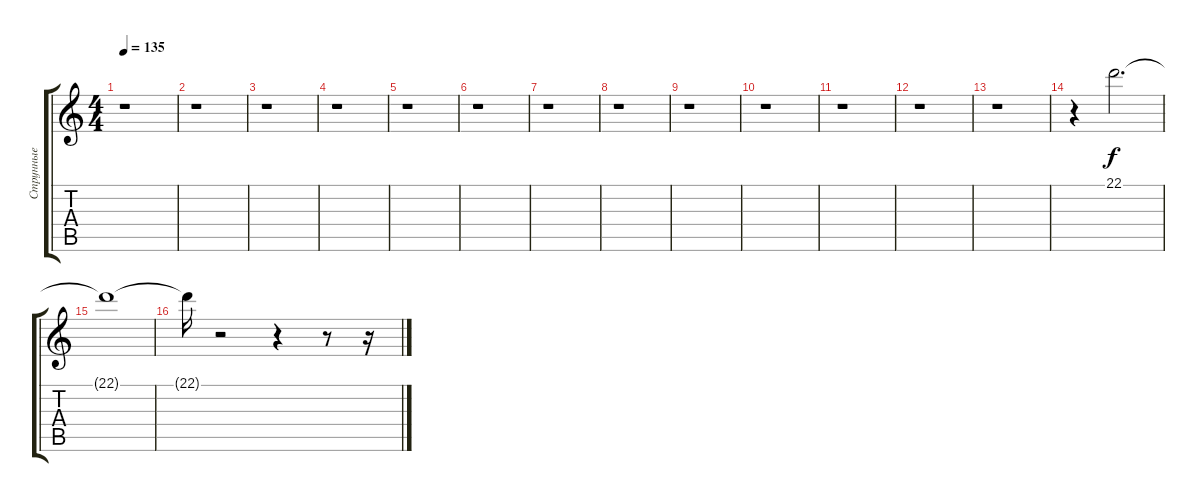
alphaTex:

\track ("Струнные" "Струнные") {instrument stringensemble2}
\staff {score tabs}
\tuning (E4 B3 G3 D3 A2 E2) {hide}
\ts (4 4)
\tempo 135
\clef g2
\ks c
r.1{dy f} |
r.1 |
r.1 |
r.1 |
r.1 |
r.1 |
r.1 |
r.1 |
r.1 |
r.1 |
r.1 |
r.1 |
r.1 |
r.4 22.1.2{d} |
22.1{t}.1 |
22.1{t}.16 r.2 r.4 r.8 r.16
